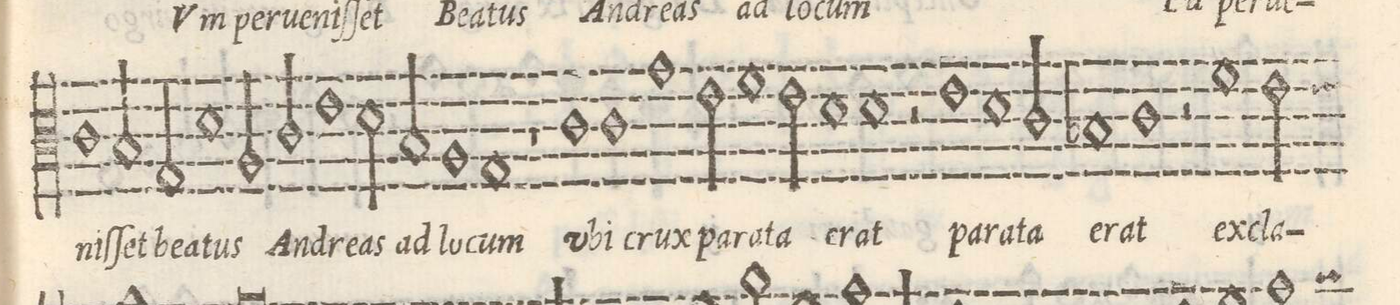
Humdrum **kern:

**kern	**text
*I"Tenor	*
*clefC3	*
*k[]	*
*met(C|)	*
*M2/1	*
=11-	=11-
1c\	-niſ-
2B/	-ſet
2G/	be-
=12-	=12-
1d\	-a-
2A/	-tus
2c/	An-
=13-	=13-
1e\	-dre-
2d\	-as
2B/	ad
=14-	=14-
1A/	lu-
1G/	-cum
=15-	=15-
1r	.
1c\	v-
=16-	=16-
1c\	-bi
1g\	crux
=17-	=17-
2e\	pa-
1f\	-ra-
2e\	-ta
=18-	=18-
1d\	e-
1d\	-rat
=19-	=19-
2r	.
1e\	pa-
1d\	-ra-
=20-	=20-
2c/	-ta
1B-X/	e-
=21-	=21-
1c\	-rat
2r	.
1f\	ex-
=22-	=22-
2e\	-cla-
*custos:e	*
*-	*-
